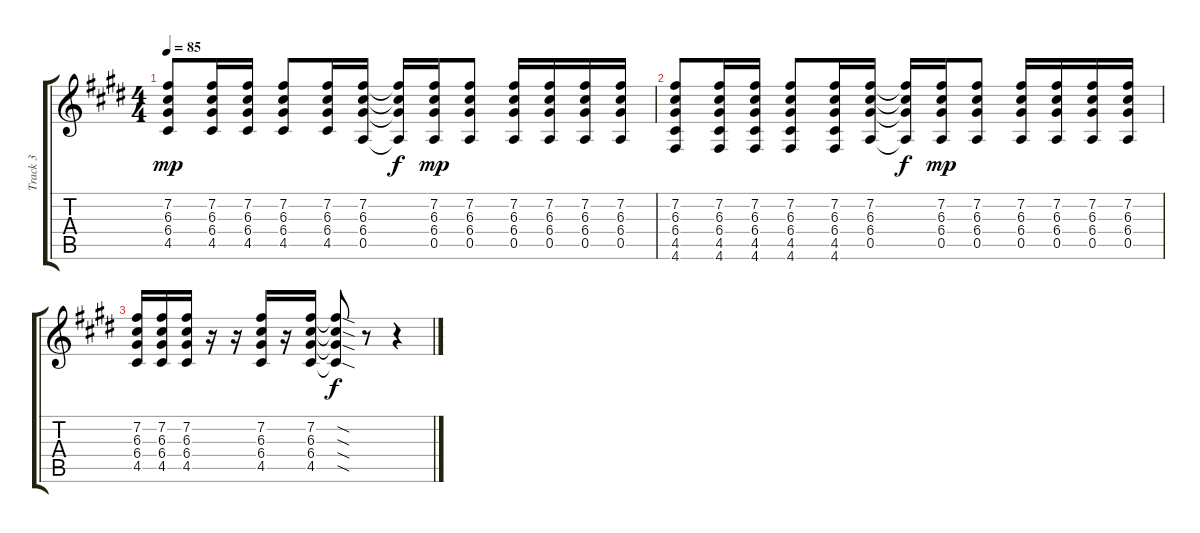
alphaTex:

\track ("Track 3" "Track 3") {instrument distortionguitar}
\staff {score tabs}
\tuning (E4 B3 G3 D3 A2 D2) {hide}
\ts (4 4)
\tempo 85
\clef g2
\ks e
(7.2 6.3 6.4 4.5).8{dy mp} (7.2 6.3 6.4 4.5).16 (7.2 6.3 6.4 4.5).16 (7.2 6.3 6.4 4.5).8 (7.2 6.3 6.4 4.5).16 (7.2 6.3 6.4 0.5).16 (7.2{t} 6.3{t} 6.4{t} 0.5{t}).16{dy f} (7.2 6.3 6.4 0.5).16{dy mp} (7.2 6.3 6.4 0.5).8 (7.2 6.3 6.4 0.5).16 (7.2 6.3 6.4 0.5).16 (7.2 6.3 6.4 0.5).16 (7.2 6.3 6.4 0.5).16 |
(7.2 6.3 6.4 4.5 4.6).8 (7.2 6.3 6.4 4.5 4.6).16 (7.2 6.3 6.4 4.5 4.6).16 (7.2 6.3 6.4 4.5 4.6).8 (7.2 6.3 6.4 4.5 4.6).16 (7.2 6.3 6.4 0.5).16 (7.2{t} 6.3{t} 6.4{t} 0.5{t}).16{dy f} (7.2 6.3 6.4 0.5).16{dy mp} (7.2 6.3 6.4 0.5).8 (7.2 6.3 6.4 0.5).16 (7.2 6.3 6.4 0.5).16 (7.2 6.3 6.4 0.5).16 (7.2 6.3 6.4 0.5).16 |
(7.2 6.3 6.4 4.5).16 (7.2 6.3 6.4 4.5).16 (7.2 6.3 6.4 4.5).16 r.16 r.16 (7.2 6.3 6.4 4.5).16 r.16 (7.2 6.3 6.4 4.5).16 (7.2{sod t} 6.3{sod t} 6.4{sod t} 4.5{sod t}).8{dy f} r.8 r.4
